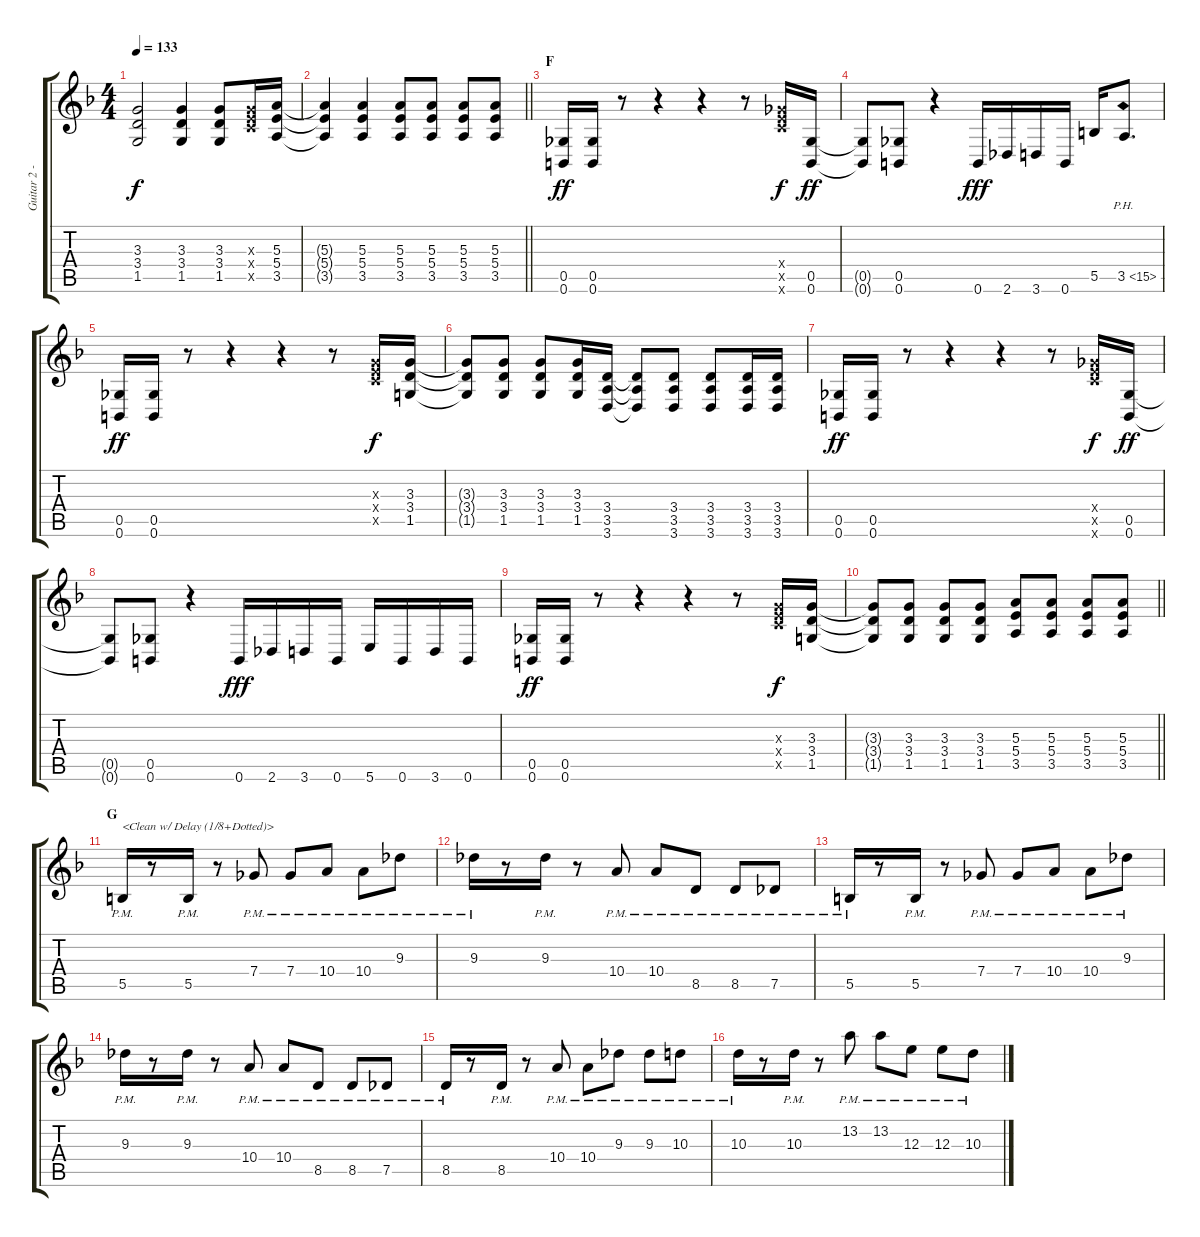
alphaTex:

\track ("Guitar 2 - Uruha" "Guitar 2 -") {instrument distortionguitar}
\staff {score tabs}
\tuning (Db4 Ab3 E3 B2 Gb2 B1) {hide}
\ts (4 4)
\tempo 133
\clef g2
\ks f
(3.3{t} 3.4{t} 1.5{t}).2{dy f} (3.3 3.4 1.5).4 (3.3 3.4 1.5).8 (3.3{x} 5.4{x} 6.5{x}).16 (5.3 5.4 3.5).16 |
\barLineRight lightlight
(5.3{t} 5.4{t} 3.5{t}).4 (5.3 5.4 3.5).4 (5.3 5.4 3.5).8 (5.3 5.4 3.5).8 (5.3 5.4 3.5).8 (5.3 5.4 3.5).8 |
\section ("" "F")
(0.5 0.6).16{dy ff} (0.5 0.6).16 r.8 r.4 r.4 r.8 (7.4{x} 10.5{x} 13.6{x}).16{dy f} (0.5 0.6).16{dy ff} |
(0.5{t} 0.6{t}).8 (0.5 0.6).8 r.4 0.6.16{dy fff} 2.6.16 3.6.16 0.6.16 5.5.16 3.5{ph 12}.8{d} |
(0.5 0.6).16{dy ff} (0.5 0.6).16 r.8 r.4 r.4 r.8 (3.3{x} 5.4{x} 6.5{x}).16{dy f} (3.3 3.4 1.5).16 |
(3.3{t} 3.4{t} 1.5{t}).8 (3.3 3.4 1.5).8 (3.3 3.4 1.5).8 (3.3 3.4 1.5).16 (3.4 3.5 3.6).16 (3.4{t} 3.5{t} 3.6{t}).8 (3.4 3.5 3.6).8 (3.4 3.5 3.6).8 (3.4 3.5 3.6).16 (3.4 3.5 3.6).16 |
(0.5 0.6).16{dy ff} (0.5 0.6).16 r.8 r.4 r.4 r.8 (7.4{x} 10.5{x} 13.6{x}).16{dy f} (0.5 0.6).16{dy ff} |
(0.5{t} 0.6{t}).8 (0.5 0.6).8 r.4 0.6.16{dy fff} 2.6.16 3.6.16 0.6.16 5.6.16 0.6.16 3.6.16 0.6.16 |
(0.5 0.6).16{dy ff} (0.5 0.6).16 r.8 r.4 r.4 r.8 (3.3{x} 5.4{x} 6.5{x}).16{dy f} (3.3 3.4 1.5).16 |
\barLineRight lightlight
(3.3{t} 3.4{t} 1.5{t}).8 (3.3 3.4 1.5).8 (3.3 3.4 1.5).8 (3.3 3.4 1.5).8 (5.3 5.4 3.5).8 (5.3 5.4 3.5).8 (5.3 5.4 3.5).8 (5.3 5.4 3.5).8 |
\section ("" "G")
5.5{pm}.16{txt "<Clean w/ Delay (1/8+Dotted)>" volume 10 instrument electricguitarmuted} r.8 5.5{pm}.16 r.8 7.4{pm}.8 7.4{pm}.8 10.4{pm}.8 10.4{pm}.8 9.3{pm}.8 |
9.3{pm}.16 r.8 9.3{pm}.16 r.8 10.4{pm}.8 10.4{pm}.8 8.5{pm}.8 8.5{pm}.8 7.5{pm}.8 |
5.5{pm}.16 r.8 5.5{pm}.16 r.8 7.4{pm}.8 7.4{pm}.8 10.4{pm}.8 10.4{pm}.8 9.3{pm}.8 |
9.3{pm}.16 r.8 9.3{pm}.16 r.8 10.4{pm}.8 10.4{pm}.8 8.5{pm}.8 8.5{pm}.8 7.5{pm}.8 |
8.5{pm}.16 r.8 8.5{pm}.16 r.8 10.4{pm}.8 10.4{pm}.8 9.3{pm}.8 9.3{pm}.8 10.3{pm}.8 |
10.3{pm}.16 r.8 10.3{pm}.16 r.8 13.2{pm}.8 13.2{pm}.8 12.3{pm}.8 12.3{pm}.8 10.3{pm}.8
